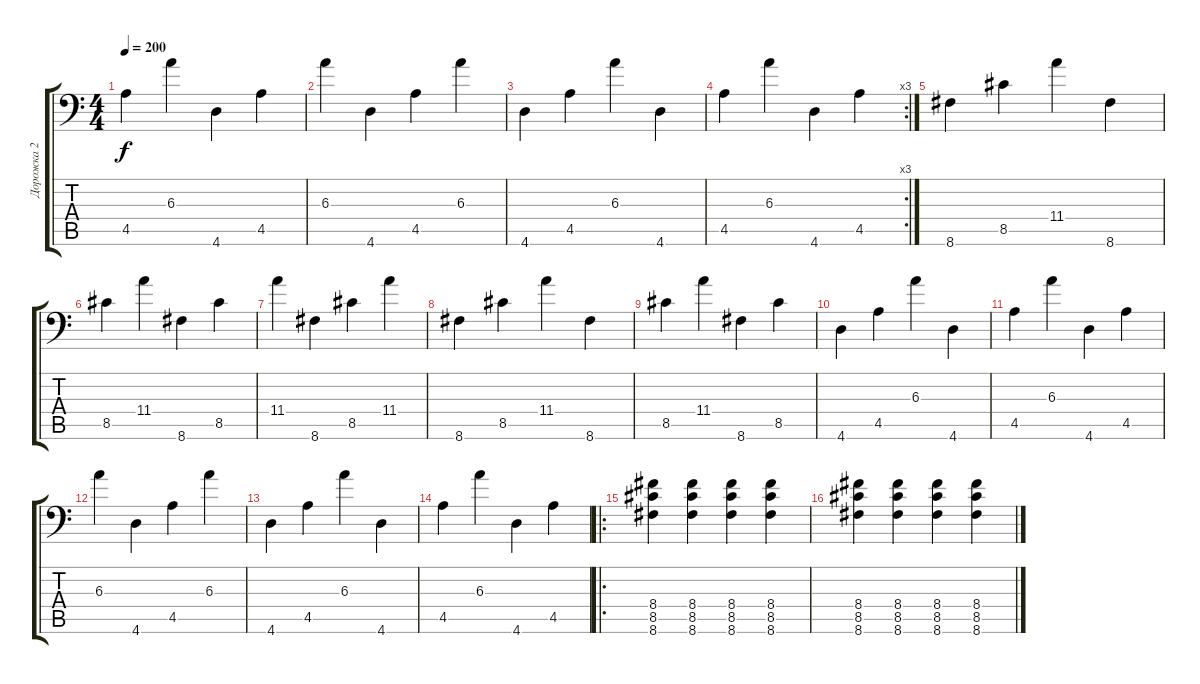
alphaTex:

\track ("Дорожка 2" "Дорожка 2") {instrument distortionguitar}
\staff {score tabs}
\tuning (C4 G3 Eb3 Bb2 F2 Bb1) {hide}
\ts (4 4)
\tempo 200
\clef f4
\ks c
4.5.4{dy f} 6.3.4 4.6.4 4.5.4 |
6.3.4 4.6.4 4.5.4 6.3.4 |
4.6.4 4.5.4 6.3.4 4.6.4 |
\rc 3
4.5.4 6.3.4 4.6.4 4.5.4 |
8.6.4{instrument electricguitarclean} 8.5.4 11.4.4 8.6.4 |
8.5.4 11.4.4 8.6.4 8.5.4 |
11.4.4 8.6.4 8.5.4 11.4.4 |
8.6.4 8.5.4 11.4.4 8.6.4 |
8.5.4 11.4.4 8.6.4 8.5.4 |
4.6.4 4.5.4 6.3.4 4.6.4 |
4.5.4 6.3.4 4.6.4 4.5.4 |
6.3.4 4.6.4 4.5.4 6.3.4 |
4.6.4 4.5.4 6.3.4 4.6.4 |
4.5.4 6.3.4 4.6.4 4.5.4 |
\ro
(8.4 8.5 8.6).4{instrument distortionguitar} (8.4 8.5 8.6).4 (8.4 8.5 8.6).4 (8.4 8.5 8.6).4 |
(8.4 8.5 8.6).4 (8.4 8.5 8.6).4 (8.4 8.5 8.6).4 (8.4 8.5 8.6).4
